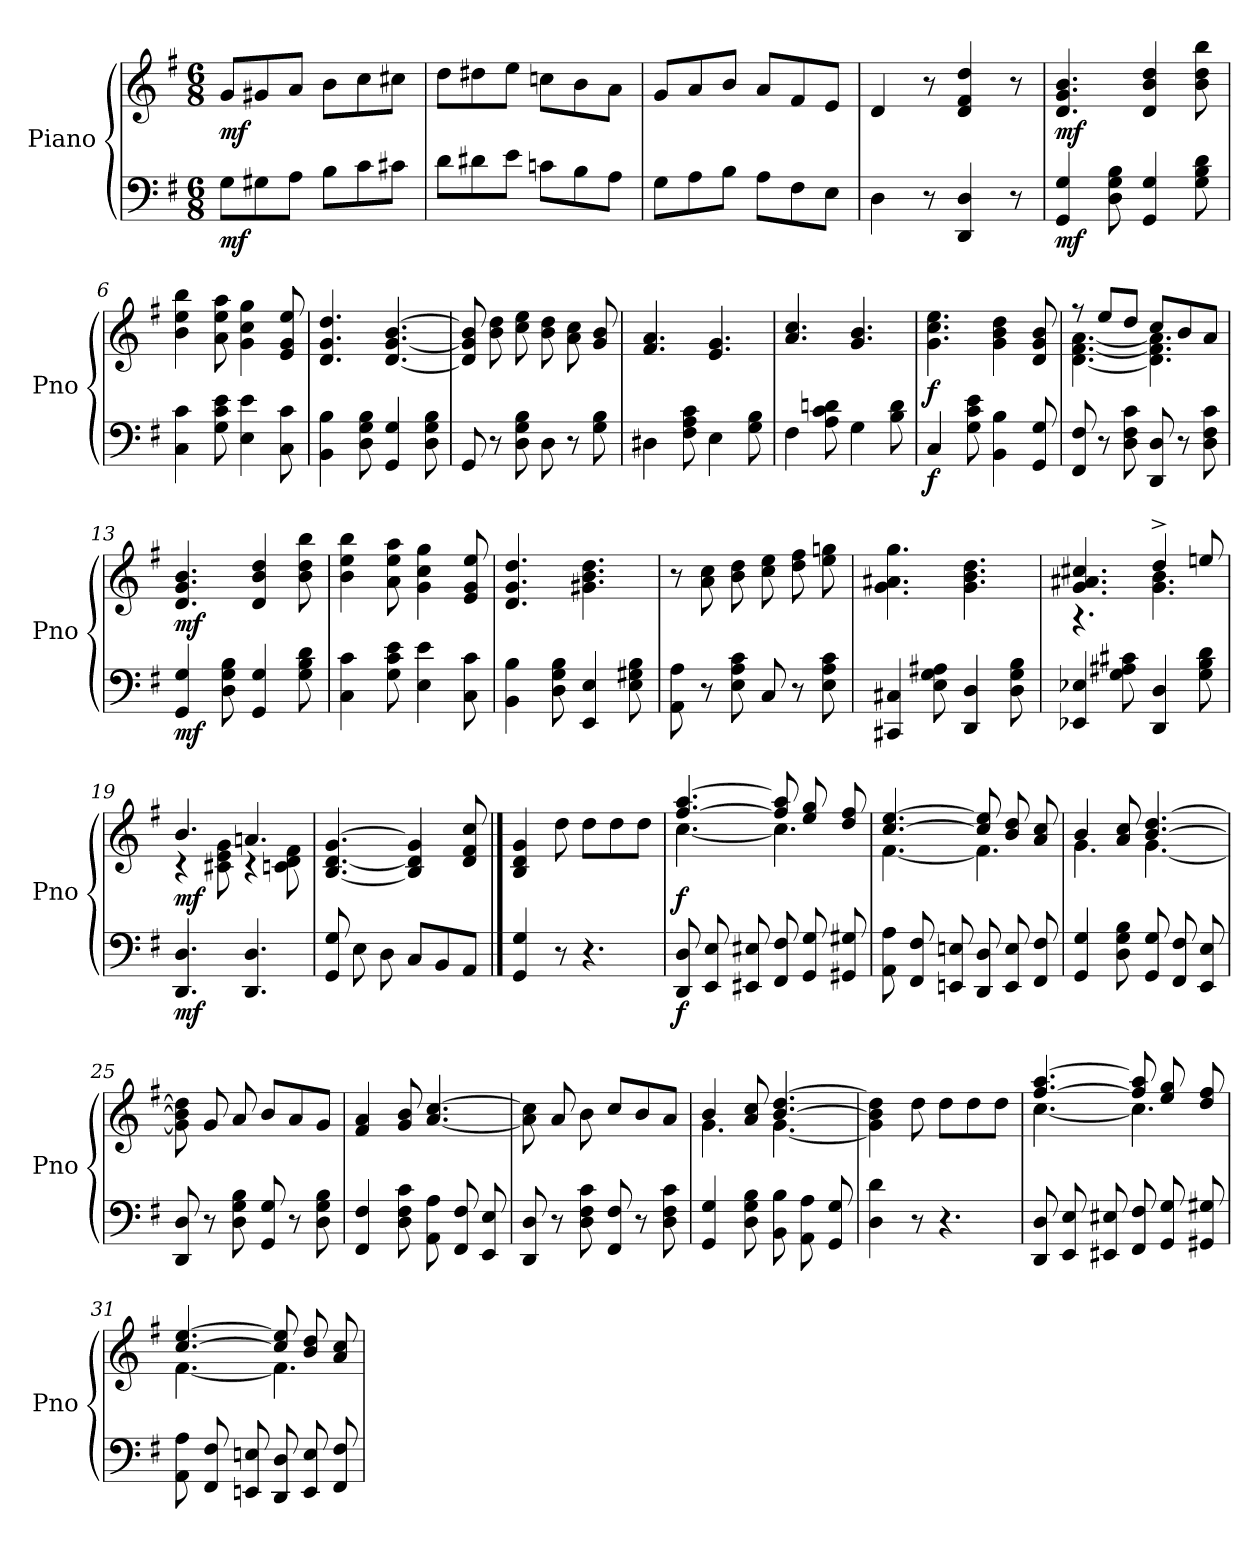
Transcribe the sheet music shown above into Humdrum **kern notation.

**kern	**dynam	**kern	**dynam
*part2	*part2	*part1	*part1
*staff2	*staff2	*staff1	*staff1
*I"Piano	*	*I"Piano	*
*I'Pno	*	*I'Pno	*
*clefF4	*	*clefG2	*
*k[f#]	*	*k[f#]	*
*M6/8	*	*M6/8	*
*MM144	*	*MM144	*
=1	=1	=1	=1
!	!LO:DY:b	!	!LO:DY:b
8G\L	mf	8g/L	mf
8G#X\	.	8g#X/	.
8A\J	.	8a/J	.
8B\L	.	8b\L	.
8c\	.	8cc\	.
8c#X\J	.	8cc#X\J	.
=2	=2	=2	=2
8d\L	.	8dd\L	.
8d#X\	.	8dd#X\	.
8e\J	.	8ee\J	.
8cn\L	.	8ccn\L	.
8B\	.	8b\	.
8A\J	.	8a\J	.
=3	=3	=3	=3
8G\L	.	8g/L	.
8A\	.	8a/	.
8B\J	.	8b/J	.
8A\L	.	8a/L	.
8F#\	.	8f#/	.
8E\J	.	8e/J	.
=4	=4	=4	=4
4D\	.	4d/	.
8r	.	8r	.
4DD/ 4D/	.	4d/ 4f#/ 4dd/	.
8r	.	8r	.
=5!|	=5!|	=5!|	=5!|
!	!LO:DY:b	!	!LO:DY:b
4GG/ 4G/	mf	4.d/ 4.g/ 4.b/	mf
8D\ 8G\ 8B\	.	.	.
4GG/ 4G/	.	4d/ 4b/ 4dd/	.
8G\ 8B\ 8d\	.	8b\ 8dd\ 8bb\	.
!!LO:LB:g=z
=6	=6	=6	=6
4C\ 4c\	.	4b\ 4ee\ 4bb\	.
8G\ 8c\ 8e\	.	8a\ 8ee\ 8aa\	.
4E\ 4e\	.	4g\ 4cc\ 4gg\	.
8C\ 8c\	.	8e/ 8g/ 8ee/	.
=7	=7	=7	=7
4BB\ 4B\	.	4.d/ 4.g/ 4.dd/	.
8D\ 8G\ 8B\	.	.	.
4GG/ 4G/	.	[4.d/ [4.g/ [4.b/	.
8D\ 8G\ 8B\	.	.	.
=8	=8	=8	=8
8GG/	.	8d/] 8g/] 8b/]	.
8r	.	8b\ 8dd\	.
8D\ 8G\ 8B\	.	8cc\ 8ee\	.
8D\	.	8b\ 8dd\	.
8r	.	8a\ 8cc\	.
8G\ 8B\	.	8g/ 8b/	.
=9	=9	=9	=9
4D#X\	.	4.f#/ 4.a/	.
8F#\ 8A\ 8c\	.	.	.
4E\	.	4.e/ 4.g/	.
!	!LO:DY:b	!	!
8G\ 8B\	other-dynamics	.	.
=10	=10	=10	=10
4F#\	.	4.a/ 4.cc/	.
8A\ 8c\ 8dn\	.	.	.
4G\	.	4.g/ 4.b/	.
8B\ 8d\	.	.	.
=11	=11	=11	=11
!	!LO:DY:b	!	!LO:DY:b
4C/	f	4.g\ 4.cc\ 4.ee\	f
8G\ 8c\ 8e\	.	.	.
4BB\ 4B\	.	4g\ 4b\ 4dd\	.
8GG/ 8G/	.	8d/ 8g/ 8b/	.
!!LO:LB:g=z
=12	=12	=12	=12
*	*	*^	*
8FF#/ 8F#/	.	8r	[4.d\ [4.f#\ [4.a\	.
8r	.	8ee/L	.	.
8D\ 8F#\ 8c\	.	8dd/J	.	.
8DD/ 8D/	.	8cc/L	4.d\] 4.f#\] 4.a\]	.
8r	.	8b/	.	.
!	!LO:DY:b	!	!	!LO:DY:b
8D\ 8F#\ 8c\	other-dynamics	8a/J	.	other-dynamics
*	*	*v	*v	*
=13	=13	=13	=13
!	!LO:DY:b	!	!LO:DY:b
4GG/ 4G/	mf	4.d/ 4.g/ 4.b/	mf
8D\ 8G\ 8B\	.	.	.
4GG/ 4G/	.	4d/ 4b/ 4dd/	.
8G\ 8B\ 8d\	.	8b\ 8dd\ 8bb\	.
=14	=14	=14	=14
4C\ 4c\	.	4b\ 4ee\ 4bb\	.
8G\ 8c\ 8e\	.	8a\ 8ee\ 8aa\	.
4E\ 4e\	.	4g\ 4cc\ 4gg\	.
8C\ 8c\	.	8e/ 8g/ 8ee/	.
=15	=15	=15	=15
4BB\ 4B\	.	4.d/ 4.g/ 4.dd/	.
8D\ 8G\ 8B\	.	.	.
4EE/ 4E/	.	4.g#X\ 4.b\ 4.dd\	.
8E\ 8G#X\ 8B\	.	.	.
=16	=16	=16	=16
8AA\ 8A\	.	8r	.
8r	.	8a\ 8cc\	.
8E\ 8A\ 8c\	.	8b\ 8dd\	.
8C/	.	8cc\ 8ee\	.
8r	.	8dd\ 8ff#\	.
!	!LO:DY:b	!	!LO:DY:b
8E\ 8A\ 8c\	other-dynamics	8ee\ 8ggn\	other-dynamics
=17	=17	=17	=17
4CC#X/ 4C#X/	.	4.g\ 4.a#X\ 4.gg\	.
8E\ 8G\ 8A#X\	.	.	.
4DD/ 4D/	.	4.g\ 4.b\ 4.dd\	.
8D\ 8G\ 8B\	.	.	.
!!LO:LB:g=z
=18	=18	=18	=18
*	*	*^	*
4EE-X/ 4E-X/	.	4.g/ 4.a#X/ 4.cc#X/	4.r	.
8G\ 8A#X\ 8c#X\	.	.	.	.
4DD/ 4D/	.	4dd^/	4.g\ 4.b\	.
!	!LO:DY:b	!	!	!LO:DY:b
8G\ 8B\ 8d\	other-dynamics	8een/	.	other-dynamics
=19	=19	=19	=19	=19
!	!LO:DY:b	!	!	!LO:DY:b
4.DD/ 4.D/	mf	4.b/	4r	mf
.	.	.	8c#X\ 8e\ 8g\	.
4.DD/ 4.D/	.	4.an/	4r	.
.	.	.	8cn\ 8d\ 8f#\	.
*	*	*v	*v	*
=20	=20	=20	=20
8GG/ 8G/	.	[4.B/ [4.d/ [4.g/	.
8E\	.	.	.
8D\	.	.	.
8C/L	.	4B/] 4d/] 4g/]	.
8BB/	.	.	.
8AA/J	.	8d/ 8f#/ 8cc/	.
==21	==21	==21	==21
4GG/ 4G/	.	4B/ 4d/ 4g/	.
8r	.	8dd\	.
4.r	.	8dd\L	.
.	.	8dd\	.
.	.	8dd\J	.
=22!|	=22!|	=22!|	=22!|
*	*	*^	*
!	!LO:DY:b	!	!	!LO:DY:b
8DD/ 8D/	f	[4.ff#/ [4.aa/	[4.cc\	f
8EE/ 8E/	.	.	.	.
8EE#X/ 8E#X/	.	.	.	.
8FF#/ 8F#/	.	8ff#/] 8aa/]	4.cc\]	.
8GG/ 8G/	.	8ee/ 8gg/	.	.
8GG#X/ 8G#X/	.	8dd/ 8ff#/	.	.
!!LO:LB:g=z	!!
=23	=23	=23	=23	=23
8AA\ 8A\	.	[4.cc/ [4.ee/	[4.f#\	.
8FF#/ 8F#/	.	.	.	.
8EEn/ 8En/	.	.	.	.
8DD/ 8D/	.	8cc/] 8ee/]	4.f#\]	.
8EE/ 8E/	.	8b/ 8dd/	.	.
8FF#/ 8F#/	.	8a/ 8cc/	.	.
=24	=24	=24	=24	=24
4GG/ 4G/	.	4b/	4.g\	.
8D\ 8G\ 8B\	.	8a/ 8cc/	.	.
8GG/ 8G/	.	[4.b/ [4.dd/	[4.g\	.
8FF#/ 8F#/	.	.	.	.
8EE/ 8E/	.	.	.	.
*	*	*v	*v	*
=25	=25	=25	=25
8DD/ 8D/	.	8g\] 8b\] 8dd\]	.
8r	.	8g/	.
8D\ 8G\ 8B\	.	8a/	.
8GG/ 8G/	.	8b/L	.
8r	.	8a/	.
8D\ 8G\ 8B\	.	8g/J	.
=26	=26	=26	=26
4FF#/ 4F#/	.	4f#/ 4a/	.
8D\ 8F#\ 8c\	.	8g/ 8b/	.
8AA\ 8A\	.	[4.a/ [4.cc/	.
8FF#/ 8F#/	.	.	.
8EE/ 8E/	.	.	.
=27	=27	=27	=27
8DD/ 8D/	.	8a\] 8cc\]	.
8r	.	8a/	.
8D\ 8F#\ 8c\	.	8b\	.
8FF#/ 8F#/	.	8cc/L	.
8r	.	8b/	.
8D\ 8F#\ 8c\	.	8a/J	.
!!LO:LB:g=z
=28	=28	=28	=28
*	*	*^	*
4GG/ 4G/	.	4b/	4.g\	.
8D\ 8G\ 8B\	.	8a/ 8cc/	.	.
8BB\ 8B\	.	[4.b/ [4.dd/	[4.g\	.
8AA\ 8A\	.	.	.	.
8GG/ 8G/	.	.	.	.
*	*	*v	*v	*
=29	=29	=29	=29
4D\ 4d\	.	4g\] 4b\] 4dd\]	.
8r	.	8dd\	.
4.r	.	8dd\L	.
.	.	8dd\	.
.	.	8dd\J	.
=30	=30	=30	=30
*	*	*^	*
8DD/ 8D/	.	[4.ff#/ [4.aa/	[4.cc\	.
8EE/ 8E/	.	.	.	.
8EE#X/ 8E#X/	.	.	.	.
8FF#/ 8F#/	.	8ff#/] 8aa/]	4.cc\]	.
8GG/ 8G/	.	8ee/ 8gg/	.	.
8GG#X/ 8G#X/	.	8dd/ 8ff#/	.	.
=31	=31	=31	=31	=31
8AA\ 8A\	.	[4.cc/ [4.ee/	[4.f#\	.
8FF#/ 8F#/	.	.	.	.
8EEn/ 8En/	.	.	.	.
8DD/ 8D/	.	8cc/] 8ee/]	4.f#\]	.
8EE/ 8E/	.	8b/ 8dd/	.	.
8FF#/ 8F#/	.	8a/ 8cc/	.	.
*	*	*v	*v	*
=	=	=	=
*-	*-	*-	*-
